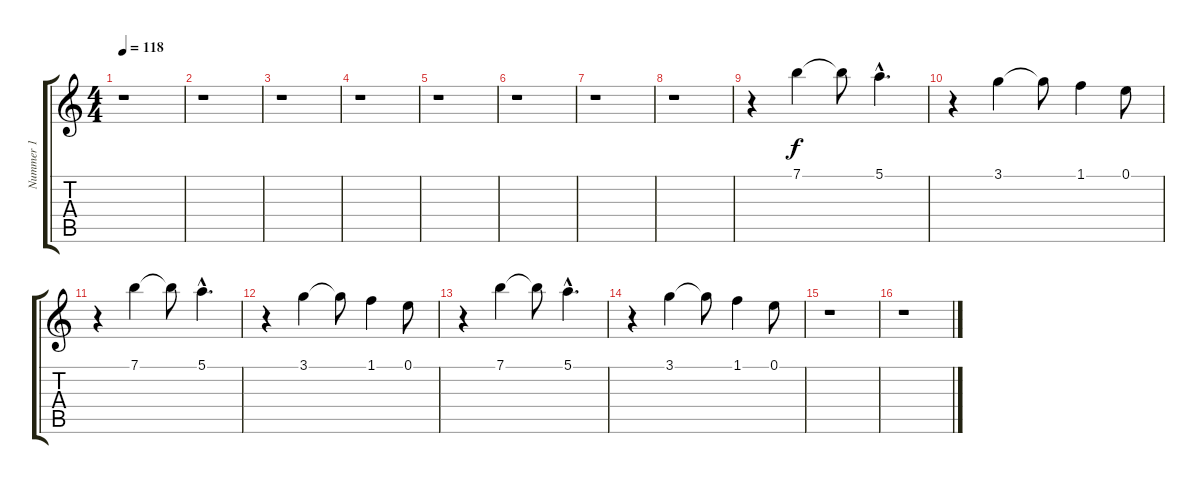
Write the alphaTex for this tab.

\track ("Nummer 1" "Nummer 1") {instrument electricguitarclean}
\staff {score tabs}
\tuning (E4 B3 G3 D3 A2 E2) {hide}
\ts (4 4)
\tempo 118
\clef g2
\ks c
r.1{dy f} |
r.1 |
r.1 |
r.1 |
r.1 |
r.1 |
r.1 |
r.1 |
r.4 7.1.4 7.1{t}.8 5.1{hac}.4{d} |
r.4 3.1.4 3.1{t}.8 1.1.4 0.1.8 |
r.4 7.1.4 7.1{t}.8 5.1{hac}.4{d} |
r.4 3.1.4 3.1{t}.8 1.1.4 0.1.8 |
r.4 7.1.4 7.1{t}.8 5.1{hac}.4{d} |
r.4 3.1.4 3.1{t}.8 1.1.4 0.1.8 |
r.1 |
r.1
